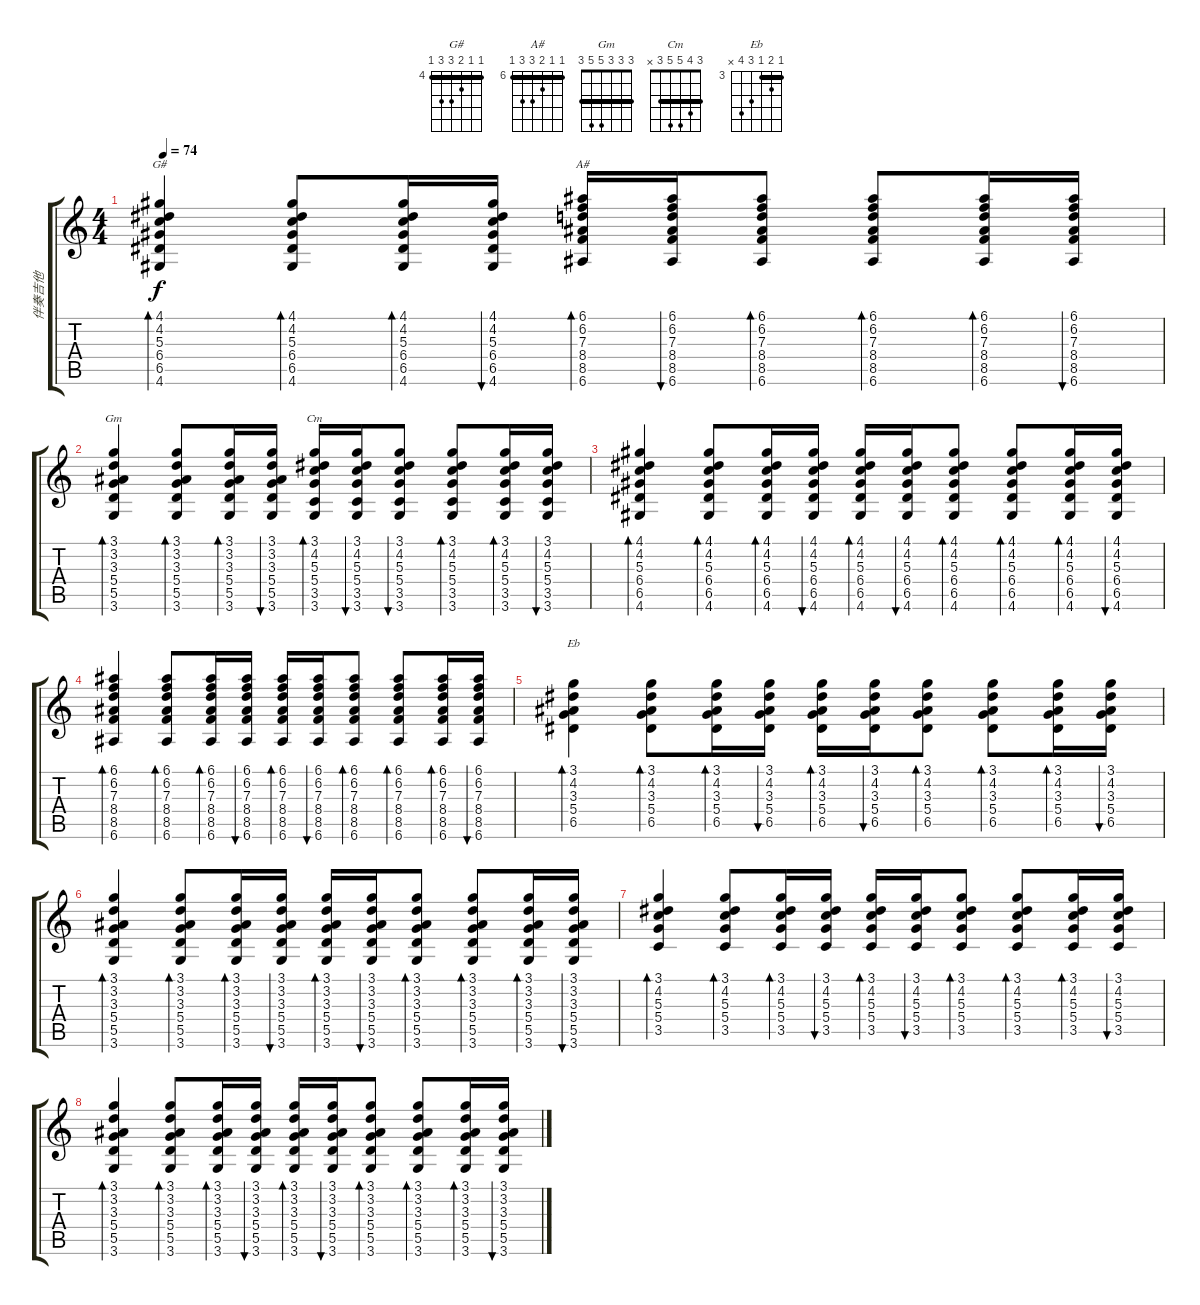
\track ("伴奏吉他" "伴奏吉他") {instrument acousticguitarsteel}
\staff {score tabs}
\tuning (E4 B3 G3 D3 A2 E2) {hide}
\chord ("G#" 4 4 5 6 6 4) {firstfret 4 barre 4}
\chord ("A#" 6 6 7 8 8 6) {firstfret 6 barre 6}
\chord ("Gm" 3 3 3 5 5 3) {barre 3}
\chord ("Cm" 3 4 5 5 3 x) {barre 3}
\chord ("Eb" 3 4 3 5 6 x) {firstfret 3 barre 3}
\ts (4 4)
\tempo 74
\clef g2
\ks c
(4.1 4.2 5.3 6.4 6.5 4.6).4{bd 30 ch "G#" dy f} (4.1 4.2 5.3 6.4 6.5 4.6).8{bd 30} (4.1 4.2 5.3 6.4 6.5 4.6).16{bd 30} (4.1 4.2 5.3 6.4 6.5 4.6).16{bu 30} (6.1 6.2 7.3 8.4 8.5 6.6).16{bd 30 ch "A#"} (6.1 6.2 7.3 8.4 8.5 6.6).16{bu 30} (6.1 6.2 7.3 8.4 8.5 6.6).8{bd 30} (6.1 6.2 7.3 8.4 8.5 6.6).8{bd 30} (6.1 6.2 7.3 8.4 8.5 6.6).16{bd 30} (6.1 6.2 7.3 8.4 8.5 6.6).16{bu 30} |
(3.1 3.2 3.3 5.4 5.5 3.6).4{bd 30 ch "Gm"} (3.1 3.2 3.3 5.4 5.5 3.6).8{bd 30} (3.1 3.2 3.3 5.4 5.5 3.6).16{bd 30} (3.1 3.2 3.3 5.4 5.5 3.6).16{bu 30} (3.1 4.2 5.3 5.4 3.5 3.6).16{bd 30 ch "Cm"} (3.1 4.2 5.3 5.4 3.5 3.6).16{bu 30} (3.1 4.2 5.3 5.4 3.5 3.6).8{bu 30} (3.1 4.2 5.3 5.4 3.5 3.6).8{bd 30} (3.1 4.2 5.3 5.4 3.5 3.6).16{bd 30} (3.1 4.2 5.3 5.4 3.5 3.6).16{bu 30} |
(4.1 4.2 5.3 6.4 6.5 4.6).4{bd 30} (4.1 4.2 5.3 6.4 6.5 4.6).8{bd 30} (4.1 4.2 5.3 6.4 6.5 4.6).16{bd 30} (4.1 4.2 5.3 6.4 6.5 4.6).16{bu 30} (4.1 4.2 5.3 6.4 6.5 4.6).16{bd 30} (4.1 4.2 5.3 6.4 6.5 4.6).16{bu 30} (4.1 4.2 5.3 6.4 6.5 4.6).8{bd 30} (4.1 4.2 5.3 6.4 6.5 4.6).8{bd 30} (4.1 4.2 5.3 6.4 6.5 4.6).16{bd 30} (4.1 4.2 5.3 6.4 6.5 4.6).16{bu 30} |
(6.1 6.2 7.3 8.4 8.5 6.6).4{bd 30} (6.1 6.2 7.3 8.4 8.5 6.6).8{bd 30} (6.1 6.2 7.3 8.4 8.5 6.6).16{bd 30} (6.1 6.2 7.3 8.4 8.5 6.6).16{bu 30} (6.1 6.2 7.3 8.4 8.5 6.6).16{bd 30} (6.1 6.2 7.3 8.4 8.5 6.6).16{bu 30} (6.1 6.2 7.3 8.4 8.5 6.6).8{bd 30} (6.1 6.2 7.3 8.4 8.5 6.6).8{bd 30} (6.1 6.2 7.3 8.4 8.5 6.6).16{bd 30} (6.1 6.2 7.3 8.4 8.5 6.6).16{bu 30} |
(3.1 4.2 3.3 5.4 6.5).4{bd 30 ch "Eb"} (3.1 4.2 3.3 5.4 6.5).8{bd 30} (3.1 4.2 3.3 5.4 6.5).16{bd 30} (3.1 4.2 3.3 5.4 6.5).16{bu 30} (3.1 4.2 3.3 5.4 6.5).16{bd 30} (3.1 4.2 3.3 5.4 6.5).16{bu 30} (3.1 4.2 3.3 5.4 6.5).8{bd 30} (3.1 4.2 3.3 5.4 6.5).8{bd 30} (3.1 4.2 3.3 5.4 6.5).16{bd 30} (3.1 4.2 3.3 5.4 6.5).16{bu 30} |
(3.1 3.2 3.3 5.4 5.5 3.6).4{bd 30} (3.1 3.2 3.3 5.4 5.5 3.6).8{bd 30} (3.1 3.2 3.3 5.4 5.5 3.6).16{bd 30} (3.1 3.2 3.3 5.4 5.5 3.6).16{bu 30} (3.1 3.2 3.3 5.4 5.5 3.6).16{bd 30} (3.1 3.2 3.3 5.4 5.5 3.6).16{bu 30} (3.1 3.2 3.3 5.4 5.5 3.6).8{bd 30} (3.1 3.2 3.3 5.4 5.5 3.6).8{bd 30} (3.1 3.2 3.3 5.4 5.5 3.6).16{bd 30} (3.1 3.2 3.3 5.4 5.5 3.6).16{bu 30} |
(3.1 4.2 5.3 5.4 3.5).4{bd 30} (3.1 4.2 5.3 5.4 3.5).8{bd 30} (3.1 4.2 5.3 5.4 3.5).16{bd 30} (3.1 4.2 5.3 5.4 3.5).16{bu 30} (3.1 4.2 5.3 5.4 3.5).16{bd 30} (3.1 4.2 5.3 5.4 3.5).16{bu 30} (3.1 4.2 5.3 5.4 3.5).8{bd 30} (3.1 4.2 5.3 5.4 3.5).8{bd 30} (3.1 4.2 5.3 5.4 3.5).16{bd 30} (3.1 4.2 5.3 5.4 3.5).16{bu 30} |
(3.1 3.2 3.3 5.4 5.5 3.6).4{bd 30} (3.1 3.2 3.3 5.4 5.5 3.6).8{bd 30} (3.1 3.2 3.3 5.4 5.5 3.6).16{bd 30} (3.1 3.2 3.3 5.4 5.5 3.6).16{bu 30} (3.1 3.2 3.3 5.4 5.5 3.6).16{bd 30} (3.1 3.2 3.3 5.4 5.5 3.6).16{bu 30} (3.1 3.2 3.3 5.4 5.5 3.6).8{bd 30} (3.1 3.2 3.3 5.4 5.5 3.6).8{bd 30} (3.1 3.2 3.3 5.4 5.5 3.6).16{bd 30} (3.1 3.2 3.3 5.4 5.5 3.6).16{bu 30}
